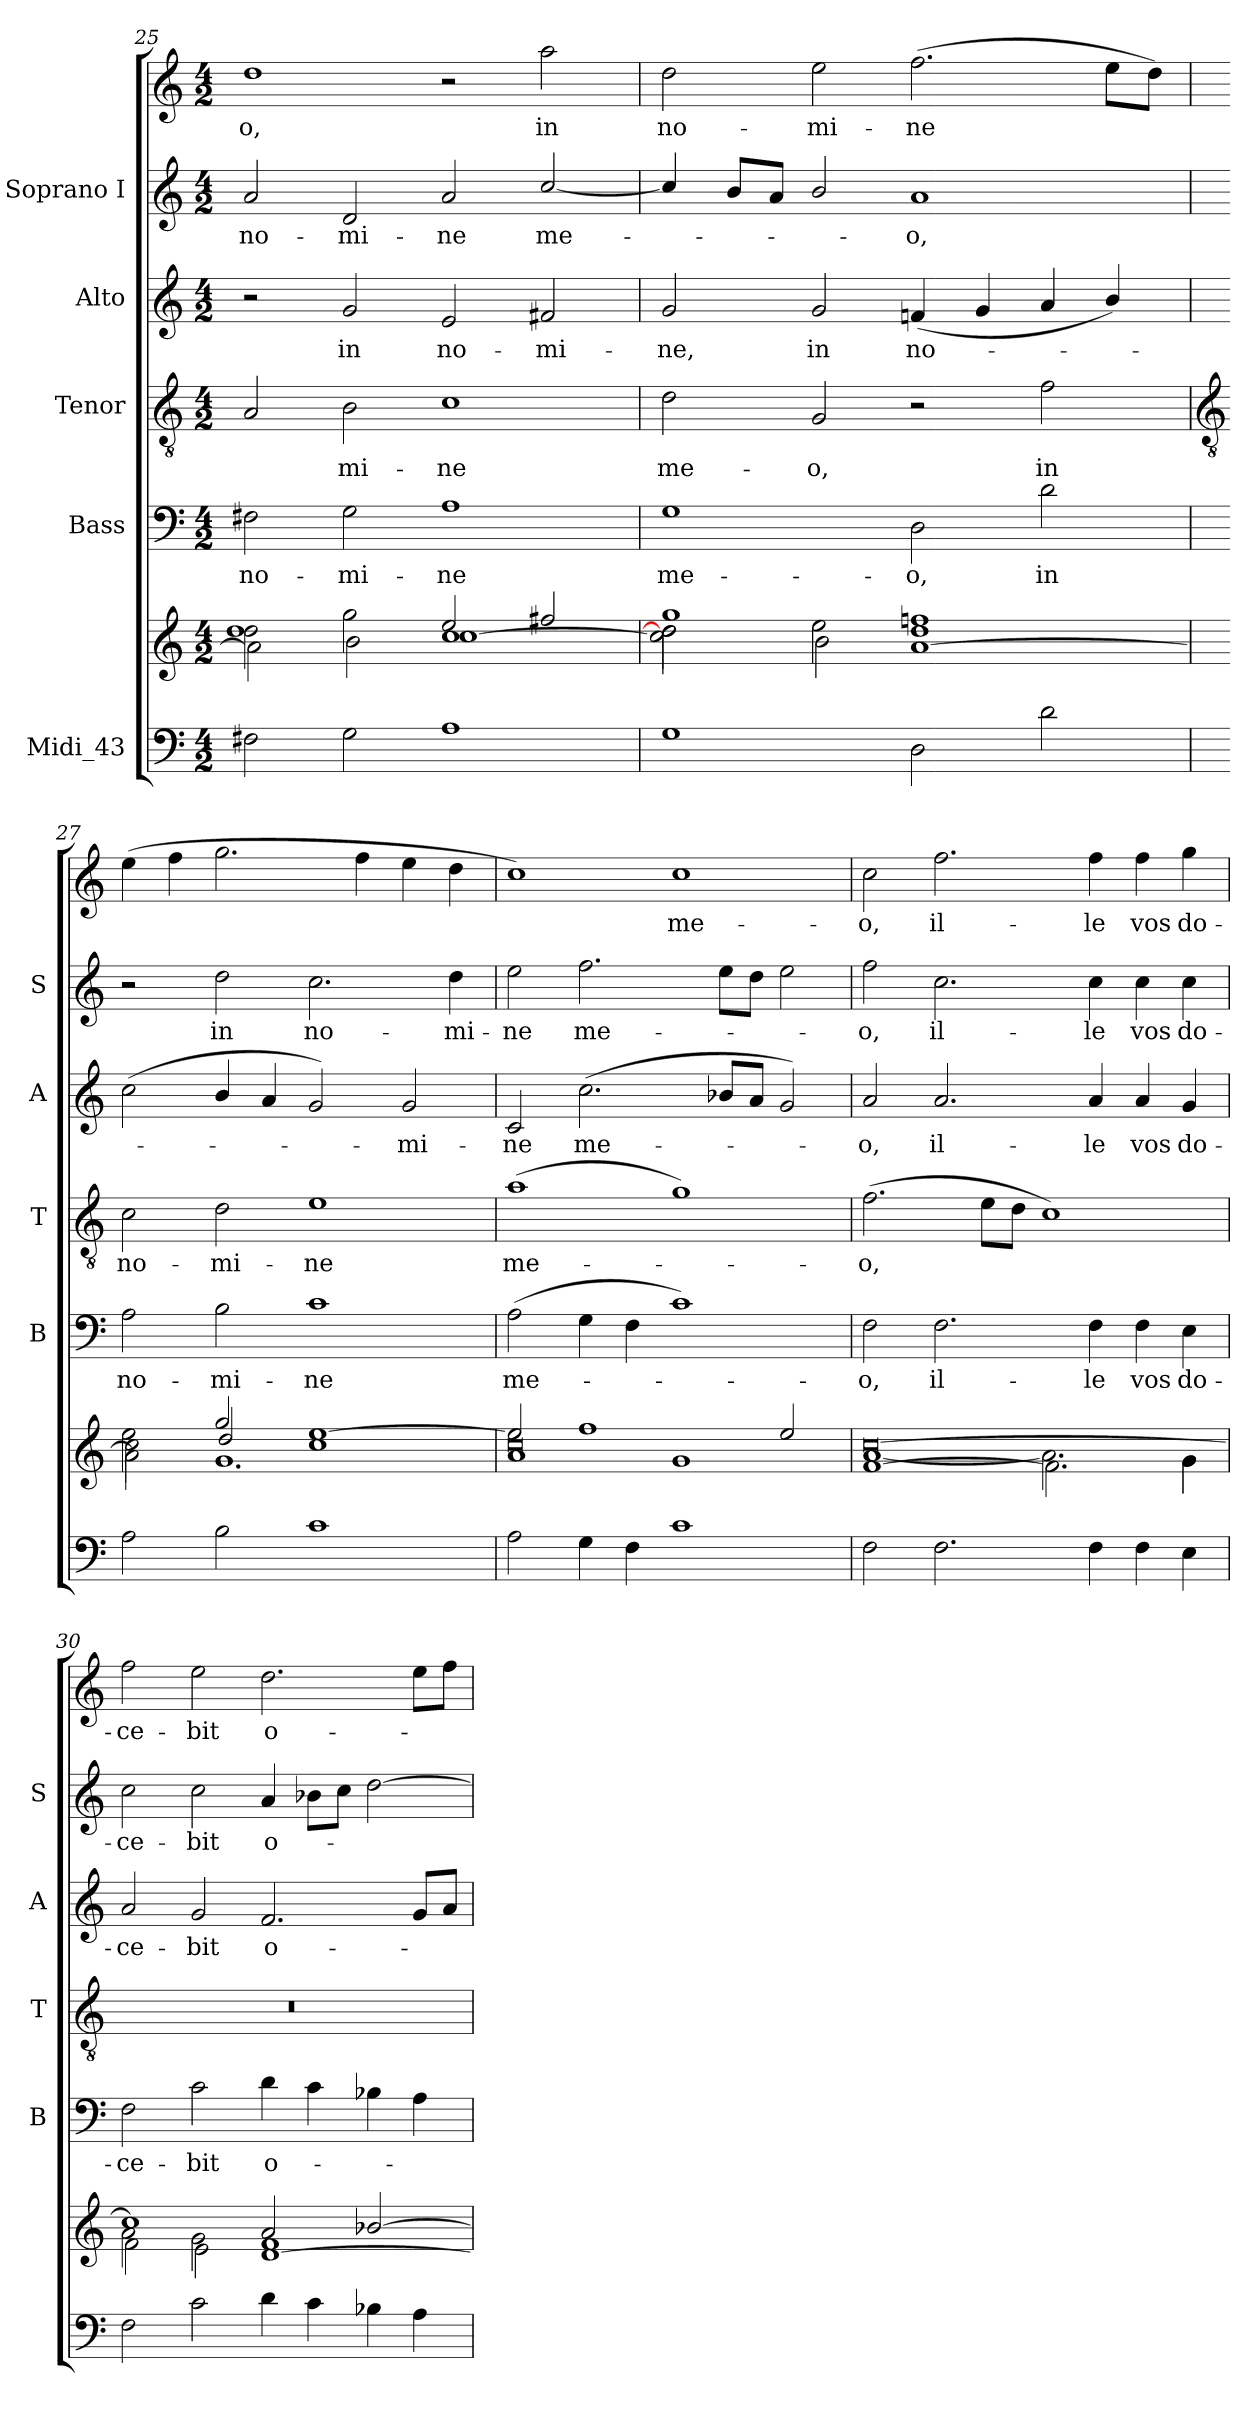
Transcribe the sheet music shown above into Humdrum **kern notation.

**kern	**kern	**kern	**text	**kern	**text	**kern	**text	**kern	**text	**kern	**text
*part5	*part5	*part4	*part4	*part3	*part3	*part2	*part2	*part1	*part1	*part1	*part1
*staff7	*staff6	*staff5	*staff5	*staff4	*staff4	*staff3	*staff3	*staff2	*staff2	*staff1	*staff1
*I"Midi_43	*	*I"Bass	*	*I"Tenor	*	*I"Alto	*	*I"Soprano I	*	*	*
*	*	*I'B	*	*I'T	*	*I'A	*	*I'S	*	*	*
*clefF4	*clefG2	*clefF4	*	*clefGv2	*	*clefG2	*	*clefG2	*	*clefG2	*
*k[]	*k[]	*k[]	*	*k[]	*	*k[]	*	*k[]	*	*k[]	*
*C:	*C:	*C:	*	*C:	*	*C:	*	*C:	*	*C:	*
*M4/2	*M4/2	*M4/2	*	*M4/2	*	*M4/2	*	*M4/2	*	*M4/2	*
=25	=25	=25	=25	=25	=25	=25	=25	=25	=25	=25	=25
*	*^	*	*	*	*	*	*	*	*	*	*
*	*	*^	*	*	*	*	*	*	*	*	*	*
!	!	!	!	!	!LO:LY:b	!	!	!	!	!	!LO:LY:b	!	!LO:LY:b
2F#X	2dd\	1dd\	2a\]	2F#X	no-	2A	.	2r	.	2a	no-	1dd	o,
!	!	!	!	!	!LO:LY:b	!	!LO:LY:b	!	!LO:LY:b	!	!LO:LY:b	!	!
2G	2gg\	.	2b\	2G	-mi-	2B	mi-	2g	in	2d	-mi-	.	.
!	!	!	!	!	!LO:LY:b	!	!LO:LY:b	!	!LO:LY:b	!	!LO:LY:b	!	!
1A	2ee/	1cc\	[1cc\	1A	-ne	1c	-ne	2e	no-	2a	-ne	2r	.
!	!	!	!	!	!	!	!	!	!LO:LY:b	!	!LO:LY:b	!	!LO:LY:b
.	2ff#X/	.	.	.	.	.	.	2f#X	-mi-	[2cc/	me-	2aa	in
=26	=26	=26	=26	=26	=26	=26	=26	=26	=26	=26	=26	=26	=26
!	!	!	!	!	!LO:LY:b	!	!LO:LY:b	!	!LO:LY:b	!	!	!	!LO:LY:b
1G	1gg/	2dd\	2cc\] 2dd\]	1G	me-	2d	me-	2g	-ne,	4cc/]	.	2dd	no-
.	.	.	.	.	.	.	.	.	.	8bL	.	.	.
.	.	.	.	.	.	.	.	.	.	8aJ	.	.	.
!	!	!	!	!	!	!	!LO:LY:b	!	!LO:LY:b	!	!	!	!LO:LY:b
.	.	2ee\	2b\	.	.	2G	-o,	2g	in	2b/	.	2ee	-mi-
!	!	!	!	!	!LO:LY:b	!	!	!	!LO:LY:b	!	!LO:LY:b	!	!LO:LY:b
2D	1ffn/	1dd\	[1a\	2D	-o,	2r	.	(<4fn	no-	1a	o,	(>2.ff	-ne
.	.	.	.	.	.	.	.	4g	.	.	.	.	.
!	!	!	!	!	!LO:LY:b	!	!LO:LY:b	!	!	!	!	!	!
2d	.	.	.	2d	in	2f	in	4a	.	.	.	.	.
.	.	.	.	.	.	.	.	4b/)	.	.	.	8eeL	.
.	.	.	.	.	.	.	.	.	.	.	.	8ddJ)	.
!!LO:LB:g=z
=27	=27	=27	=27	=27	=27	=27	=27	=27	=27	=27	=27	=27	=27
*	*	*	*	*	*	*clefGv2	*	*	*	*	*	*	*
!	!	!	!	!	!LO:LY:b	!	!LO:LY:b	!	!	!	!	!	!
2A	2ee\	2cc\	2a\]	2A	no-	2c	no-	(<2cc\	.	2r	.	(>4ee	.
.	.	.	.	.	.	.	.	.	.	.	.	4ff	.
!	!	!	!	!	!LO:LY:b	!	!LO:LY:b	!	!	!	!LO:LY:b	!	!
2B	2gg/	2dd/	1.g\	2B	-mi-	2d	-mi-	4b/	.	2dd	in	2.gg	.
.	.	.	.	.	.	.	.	4a	.	.	.	.	.
!	!	!	!	!	!LO:LY:b	!	!LO:LY:b	!	!	!	!LO:LY:b	!	!
1c	[1ee/	1cc\	.	1c	-ne	1e	-ne	2g)	.	2.cc	no-	.	.
.	.	.	.	.	.	.	.	.	.	.	.	4ff	.
!	!	!	!	!	!	!	!	!	!LO:LY:b	!	!	!	!
.	.	.	.	.	.	.	.	2g	mi-	.	.	4ee	.
!	!	!	!	!	!	!	!	!	!	!	!LO:LY:b	!	!
.	.	.	.	.	.	.	.	.	.	4dd	-mi-	4dd	.
=28	=28	=28	=28	=28	=28	=28	=28	=28	=28	=28	=28	=28	=28
!	!	!	!	!	!LO:LY:b	!	!LO:LY:b	!	!LO:LY:b	!	!LO:LY:b	!	!
2A	2ee/]	0cc\	1a\	(>2A	me-	(>1a	me-	2c	-ne	2ee	-ne	1cc)	.
!	!	!	!	!	!	!	!	!	!LO:LY:b	!	!LO:LY:b	!	!
4G	1ff/	.	.	4G	.	.	.	(<2.cc	me-	2.ff	me-	.	.
4F	.	.	.	4F	.	.	.	.	.	.	.	.	.
!	!	!	!	!	!	!	!	!	!	!	!	!	!LO:LY:b
1c	.	.	1g\	1c)	.	1g)	.	.	.	.	.	1cc	-me-
.	.	.	.	.	.	.	.	8b-XL	.	8eeL	.	.	.
.	.	.	.	.	.	.	.	8aJ	.	8ddJ	.	.	.
.	2ee/	.	.	.	.	.	.	2g)	.	2ee	.	.	.
=29	=29	=29	=29	=29	=29	=29	=29	=29	=29	=29	=29	=29	=29
!	!	!	!	!	!LO:LY:b	!	!LO:LY:b	!	!LO:LY:b	!	!LO:LY:b	!	!LO:LY:b
2F	[0cc/	[1a\	[1f\	2F	o,	(>2.f	o,	2a	o,	2ff	-o,	2cc	o,
!	!	!	!	!	!LO:LY:b	!	!	!	!LO:LY:b	!	!LO:LY:b	!	!LO:LY:b
2.F	.	.	.	2.F	il-	.	.	2.a	il-	2.cc	il-	2.ff	il-
.	.	.	.	.	.	8eL	.	.	.	.	.	.	.
.	.	.	.	.	.	8dJ	.	.	.	.	.	.	.
.	.	2.a\]	2.f\]	.	.	1c)	.	.	.	.	.	.	.
!	!	!	!	!	!LO:LY:b	!	!	!	!LO:LY:b	!	!LO:LY:b	!	!LO:LY:b
4F	.	.	.	4F	-le	.	.	4a	-le	4cc	-le	4ff	-le
!	!	!	!	!	!LO:LY:b	!	!	!	!LO:LY:b	!	!LO:LY:b	!	!LO:LY:b
4F	.	.	.	4F	vos	.	.	4a	vos	4cc	vos	4ff	vos
!	!	!	!	!	!LO:LY:b	!	!	!	!LO:LY:b	!	!LO:LY:b	!	!LO:LY:b
4E	.	4g\	4g\	4E	do-	.	.	4g	do-	4cc	do-	4gg	do-
=30	=30	=30	=30	=30	=30	=30	=30	=30	=30	=30	=30	=30	=30
!	!	!	!	!	!LO:LY:b	!	!	!	!LO:LY:b	!	!LO:LY:b	!	!LO:LY:b
2F	1cc/]	2a\	2f\	2F	-ce-	0r	.	2a	-ce-	2cc	ce-	2ff	-ce-
!	!	!	!	!	!LO:LY:b	!	!	!	!LO:LY:b	!	!LO:LY:b	!	!LO:LY:b
2c	.	2g\	2e\	2c	-bit	.	.	2g	-bit	2cc	-bit	2ee	-bit
!	!	!	!	!	!LO:LY:b	!	!	!	!LO:LY:b	!	!LO:LY:b	!	!LO:LY:b
4d	2a/	1f\	[1d\	4d	o-	.	.	2.f	o-	4a	o-	2.dd	o-
4c	.	.	.	4c	.	.	.	.	.	8b-XL	.	.	.
.	.	.	.	.	.	.	.	.	.	8ccJ	.	.	.
4B-X	[2b-X/	.	.	4B-X	.	.	.	.	.	[2dd	.	.	.
4A	.	.	.	4A	.	.	.	8gL	.	.	.	8eeL	.
.	.	.	.	.	.	.	.	8aJ	.	.	.	8ffJ	.
*	*v	*v	*v	*	*	*	*	*	*	*	*	*	*
=	=	=	=	=	=	=	=	=	=	=	=
*-	*-	*-	*-	*-	*-	*-	*-	*-	*-	*-	*-
